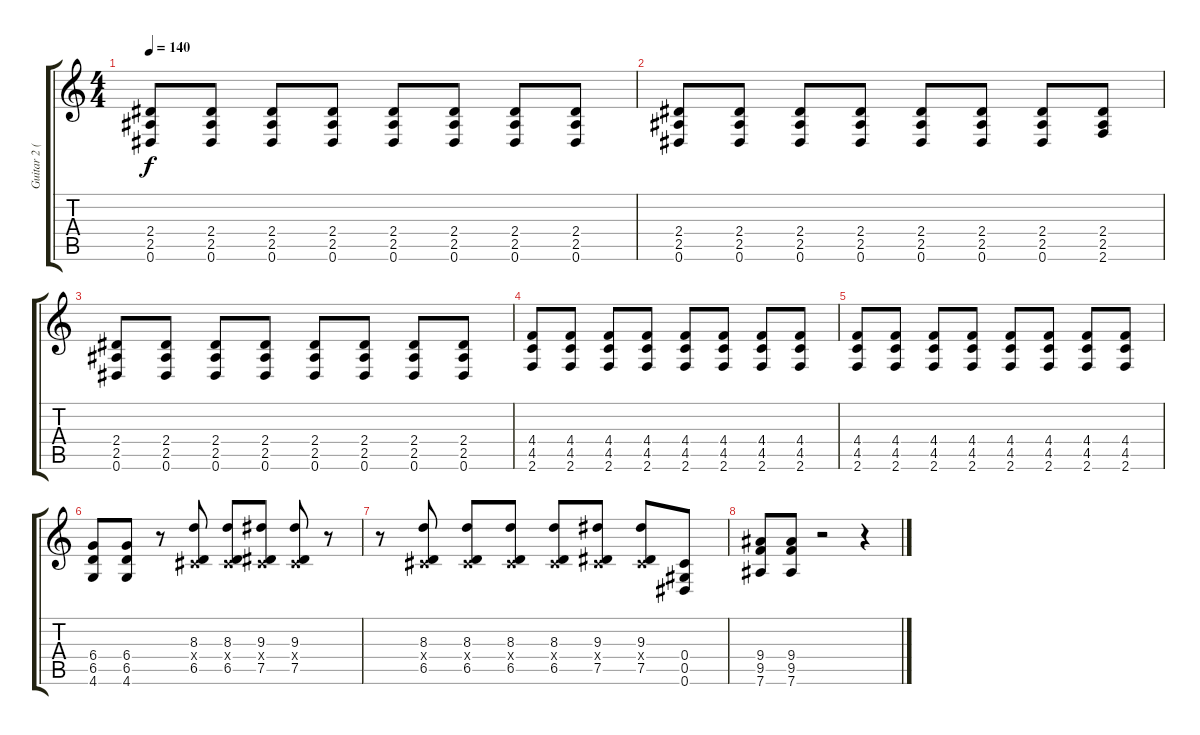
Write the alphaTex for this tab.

\track ("Guitar 2 (Distortion)" "Guitar 2 (") {instrument overdrivenguitar}
\staff {score tabs}
\tuning (Eb4 Bb3 Gb3 Db3 Ab2 Eb2) {hide}
\ts (4 4)
\tempo 140
\clef g2
\ks c
(2.4 2.5 0.6).8{dy f} (2.4 2.5 0.6).8 (2.4 2.5 0.6).8 (2.4 2.5 0.6).8 (2.4 2.5 0.6).8 (2.4 2.5 0.6).8 (2.4 2.5 0.6).8 (2.4 2.5 0.6).8 |
(2.4 2.5 0.6).8 (2.4 2.5 0.6).8 (2.4 2.5 0.6).8 (2.4 2.5 0.6).8 (2.4 2.5 0.6).8 (2.4 2.5 0.6).8 (2.4 2.5 0.6).8 (2.4 2.5 2.6).8 |
(2.4 2.5 0.6).8 (2.4 2.5 0.6).8 (2.4 2.5 0.6).8 (2.4 2.5 0.6).8 (2.4 2.5 0.6).8 (2.4 2.5 0.6).8 (2.4 2.5 0.6).8 (2.4 2.5 0.6).8 |
(4.4 4.5 2.6).8 (4.4 4.5 2.6).8 (4.4 4.5 2.6).8 (4.4 4.5 2.6).8 (4.4 4.5 2.6).8 (4.4 4.5 2.6).8 (4.4 4.5 2.6).8 (4.4 4.5 2.6).8 |
(4.4 4.5 2.6).8 (4.4 4.5 2.6).8 (4.4 4.5 2.6).8 (4.4 4.5 2.6).8 (4.4 4.5 2.6).8 (4.4 4.5 2.6).8 (4.4 4.5 2.6).8 (4.4 4.5 2.6).8 |
(6.4 6.5 4.6).8 (6.4 6.5 4.6).8 r.8 (8.3 0.4{x} 6.5).8 (8.3 0.4{x} 6.5).8 (9.3 0.4{x} 7.5).8 (9.3 0.4{x} 7.5).8 r.8 |
r.8 (8.3 0.4{x} 6.5).8 (8.3 0.4{x} 6.5).8 (8.3 0.4{x} 6.5).8 (8.3 0.4{x} 6.5).8 (9.3 0.4{x} 7.5).8 (9.3 0.4{x} 7.5).8 (0.4 0.5 0.6).8 |
(9.4 9.5 7.6).8 (9.4 9.5 7.6).8 r.2 r.4
